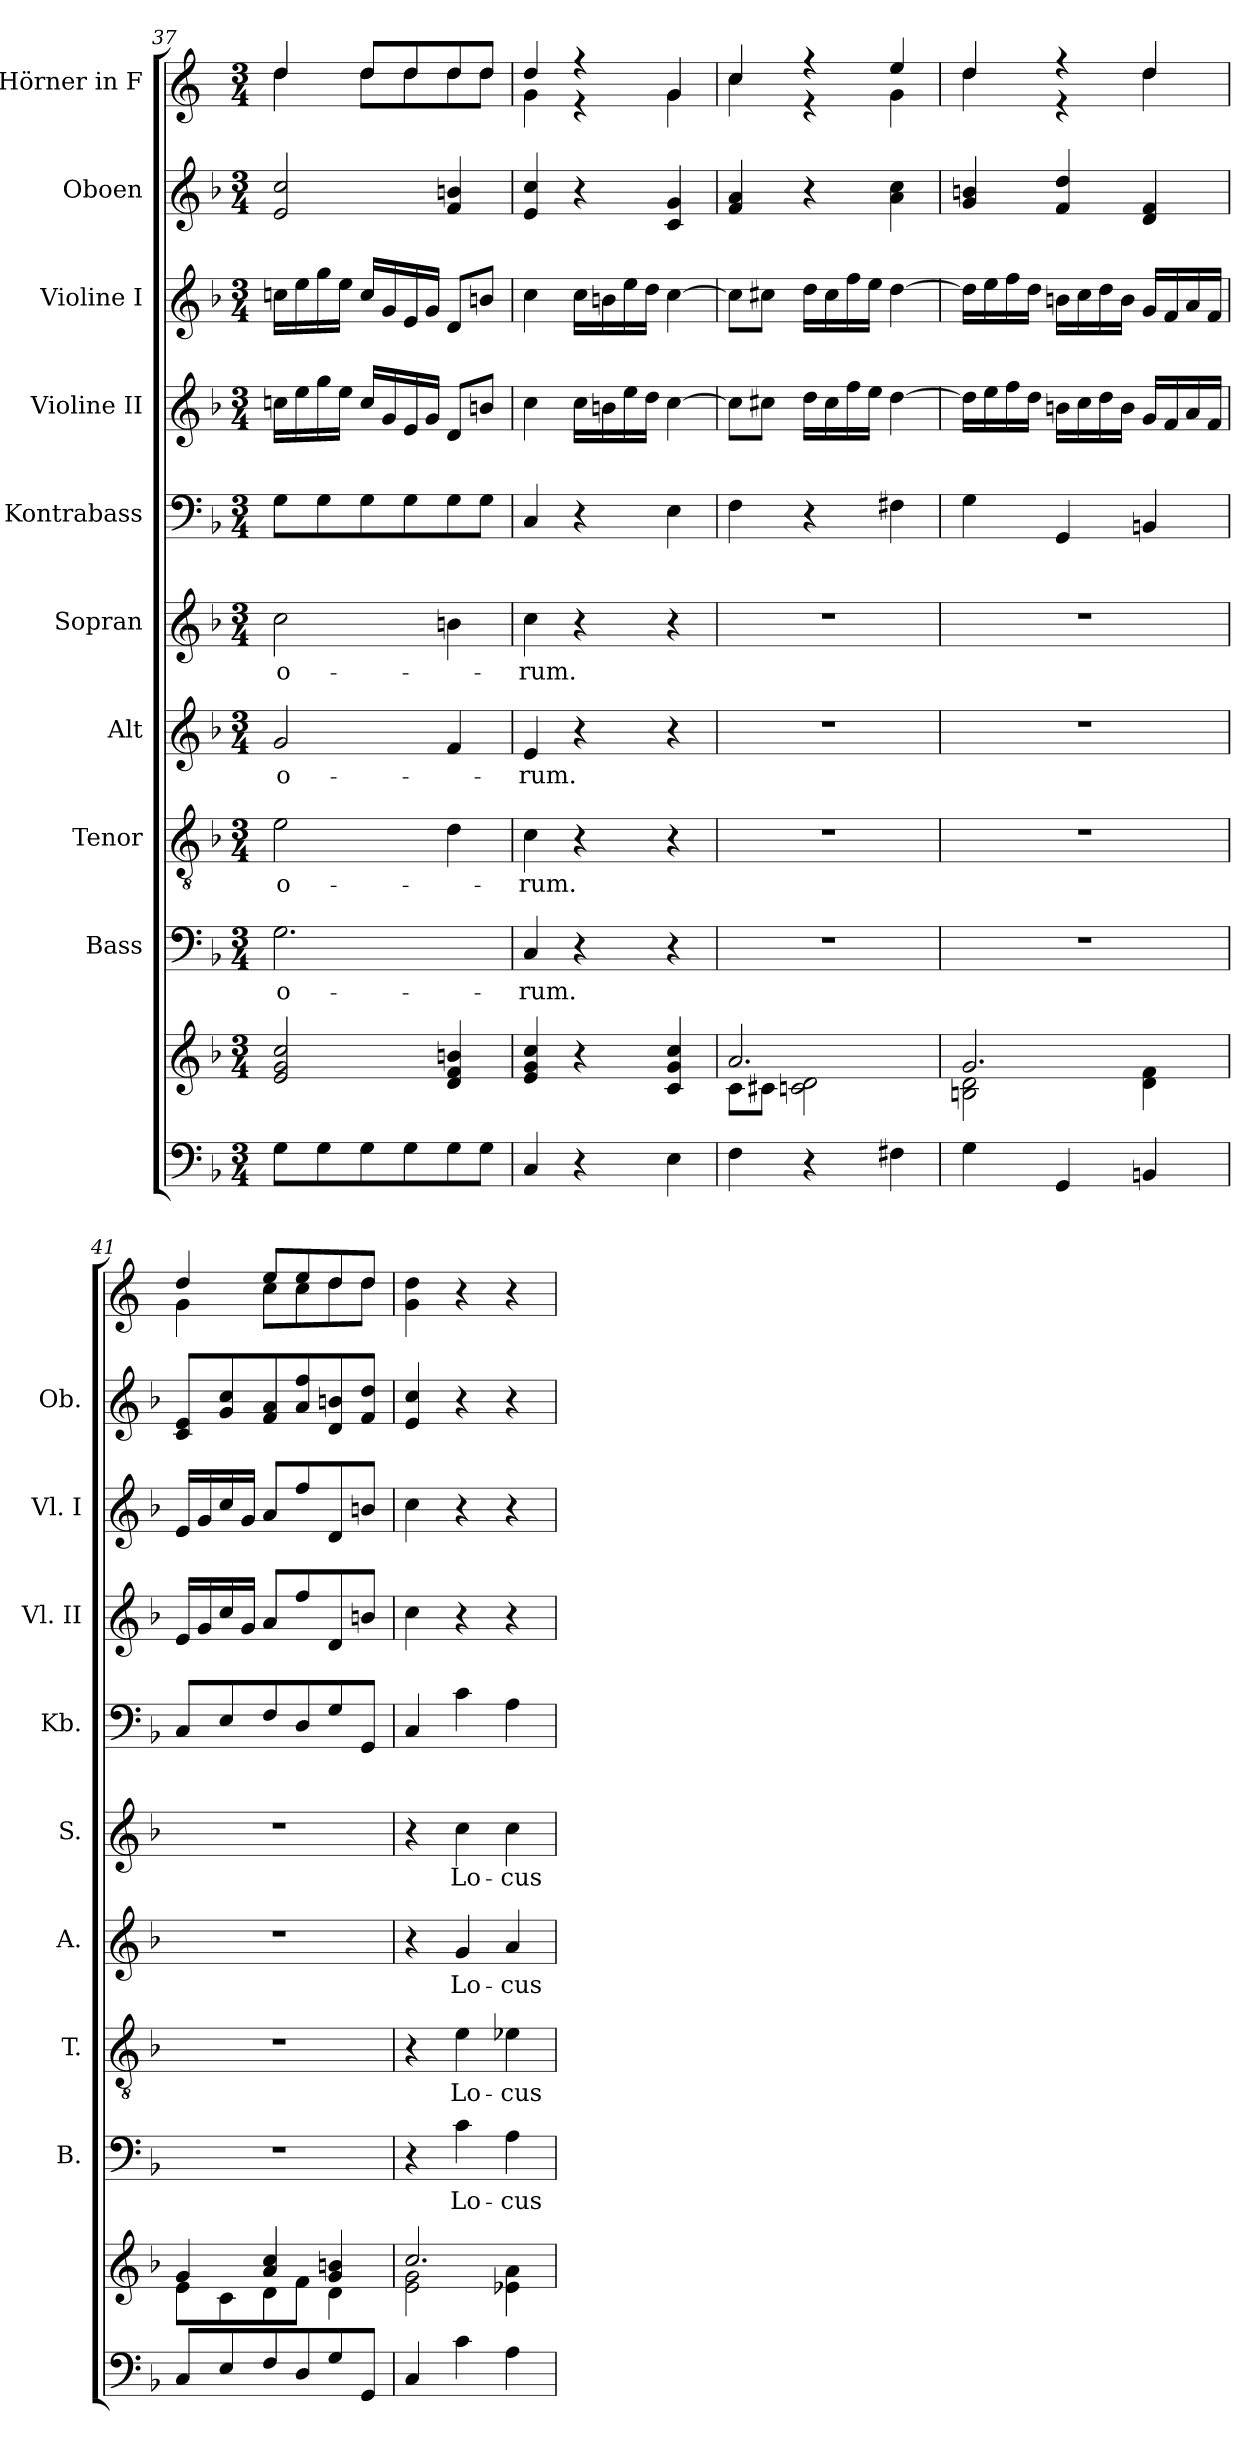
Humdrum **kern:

**kern	**kern	**kern	**text	**kern	**text	**kern	**text	**kern	**text	**kern	**kern	**kern	**kern	**kern
*part10	*part10	*part9	*part9	*part8	*part8	*part7	*part7	*part6	*part6	*part5	*part4	*part3	*part2	*part1
*staff11	*staff10	*staff9	*staff9	*staff8	*staff8	*staff7	*staff7	*staff6	*staff6	*staff5	*staff4	*staff3	*staff2	*staff1
*	*	*I"Bass	*	*I"Tenor	*	*I"Alt	*	*I"Sopran	*	*I"Kontrabass	*I"Violine II	*I"Violine I	*I"Oboen	*I"Hörner in F
*	*	*I'B.	*	*I'T.	*	*I'A.	*	*I'S.	*	*I'Kb.	*I'Vl. II	*I'Vl. I	*I'Ob.	*
*clefF4	*clefG2	*clefF4	*	*clefGv2	*	*clefG2	*	*clefG2	*	*clefF4	*clefG2	*clefG2	*clefG2	*clefG2
*	*	*	*	*	*	*	*	*	*	*ITrd7c12	*	*	*	*ITrd4c7
*k[b-]	*k[b-]	*k[b-]	*	*k[b-]	*	*k[b-]	*	*k[b-]	*	*k[b-]	*k[b-]	*k[b-]	*k[b-]	*k[b-]
*F:	*F:	*F:	*	*F:	*	*F:	*	*F:	*	*F:	*F:	*F:	*F:	*F:
*M3/4	*M3/4	*M3/4	*	*M3/4	*	*M3/4	*	*M3/4	*	*M3/4	*M3/4	*M3/4	*M3/4	*M3/4
=37	=37	=37	=37	=37	=37	=37	=37	=37	=37	=37	=37	=37	=37	=37
!	!	!	!LO:LY:b	!	!LO:LY:b	!	!LO:LY:b	!	!LO:LY:b	!	!	!	!	!
*	*	*	*	*	*	*	*	*	*	*	*	*	*	*^
8G\L	2e/ 2g/ 2cc/	2.G\	-o-	2e\	-o-	2g/	-o-	2cc\	-o-	8GG\L	16ccn\LL	16ccn\LL	2e/ 2cc/	4g/	4g\
.	.	.	.	.	.	.	.	.	.	.	16ee\	16ee\	.	.	.
8G\	.	.	.	.	.	.	.	.	.	8GG\	16gg\	16gg\	.	.	.
.	.	.	.	.	.	.	.	.	.	.	16ee\JJ	16ee\JJ	.	.	.
8G\	.	.	.	.	.	.	.	.	.	8GG\	16cc/LL	16cc/LL	.	8g/L	8g\L
.	.	.	.	.	.	.	.	.	.	.	16g/	16g/	.	.	.
8G\	.	.	.	.	.	.	.	.	.	8GG\	16e/	16e/	.	8g/	8g\
.	.	.	.	.	.	.	.	.	.	.	16g/JJ	16g/JJ	.	.	.
8G\	4d/ 4f/ 4bn/	.	.	4d\	.	4f/	.	4bn\	.	8GG\	8d/L	8d/L	4f/ 4bn/	8g/	8g\
8G\J	.	.	.	.	.	.	.	.	.	8GG\J	8bn/J	8bn/J	.	8g/J	8g\J
=38	=38	=38	=38	=38	=38	=38	=38	=38	=38	=38	=38	=38	=38	=38	=38
!	!	!	!LO:LY:b	!	!LO:LY:b	!	!LO:LY:b	!	!LO:LY:b	!	!	!	!	!	!
4C/	4e/ 4g/ 4cc/	4C/	-rum.	4c\	-rum.	4e/	-rum.	4cc\	-rum.	4CC/	4cc\	4cc\	4e/ 4cc/	4g/	4c\
4r	4r	4r	.	4r	.	4r	.	4r	.	4r	16cc\LL	16cc\LL	4r	4r	4r
.	.	.	.	.	.	.	.	.	.	.	16bn\	16bn\	.	.	.
.	.	.	.	.	.	.	.	.	.	.	16ee\	16ee\	.	.	.
.	.	.	.	.	.	.	.	.	.	.	16dd\JJ	16dd\JJ	.	.	.
4E\	4c/ 4g/ 4cc/	4r	.	4r	.	4r	.	4r	.	4EE\	[4cc\	[4cc\	4c/ 4g/	4c/	4c\
!!LO:PB:g=z	!!
=39	=39	=39	=39	=39	=39	=39	=39	=39	=39	=39	=39	=39	=39	=39	=39
*	*^	*	*	*	*	*	*	*	*	*	*	*	*	*	*
4F\	2.a/	8c\L	2.r	.	2.r	.	2.r	.	2.r	.	4FF\	8cc\L]	8cc\L]	4f/ 4a/	4f/	4f\
.	.	8c#X\J	.	.	.	.	.	.	.	.	.	8cc#X\J	8cc#X\J	.	.	.
4r	.	2cn\ 2d\	.	.	.	.	.	.	.	.	4r	16dd\LL	16dd\LL	4r	4r	4r
.	.	.	.	.	.	.	.	.	.	.	.	16cc#\	16cc#\	.	.	.
.	.	.	.	.	.	.	.	.	.	.	.	16ff\	16ff\	.	.	.
.	.	.	.	.	.	.	.	.	.	.	.	16ee\JJ	16ee\JJ	.	.	.
4F#X\	.	.	.	.	.	.	.	.	.	.	4FF#X\	[4dd\	[4dd\	4a\ 4cc\	4a/	4c\
=40	=40	=40	=40	=40	=40	=40	=40	=40	=40	=40	=40	=40	=40	=40	=40	=40
4G\	2.g/	2Bn\ 2d\	2.r	.	2.r	.	2.r	.	2.r	.	4GG\	16dd\LL]	16dd\LL]	4g/ 4bn/	4g/	4g\
.	.	.	.	.	.	.	.	.	.	.	.	16ee\	16ee\	.	.	.
.	.	.	.	.	.	.	.	.	.	.	.	16ff\	16ff\	.	.	.
.	.	.	.	.	.	.	.	.	.	.	.	16dd\JJ	16dd\JJ	.	.	.
4GG/	.	.	.	.	.	.	.	.	.	.	4GGG/	16bn\LL	16bn\LL	4f/ 4dd/	4r	4r
.	.	.	.	.	.	.	.	.	.	.	.	16cc\	16cc\	.	.	.
.	.	.	.	.	.	.	.	.	.	.	.	16dd\	16dd\	.	.	.
.	.	.	.	.	.	.	.	.	.	.	.	16b\JJ	16b\JJ	.	.	.
4BBn/	.	4d\ 4f\	.	.	.	.	.	.	.	.	4BBBn/	16g/LL	16g/LL	4d/ 4f/	4g/	4g\
.	.	.	.	.	.	.	.	.	.	.	.	16f/	16f/	.	.	.
.	.	.	.	.	.	.	.	.	.	.	.	16a/	16a/	.	.	.
.	.	.	.	.	.	.	.	.	.	.	.	16f/JJ	16f/JJ	.	.	.
=41	=41	=41	=41	=41	=41	=41	=41	=41	=41	=41	=41	=41	=41	=41	=41	=41
8C/L	4g/	8e\L	2.r	.	2.r	.	2.r	.	2.r	.	8CC/L	16e/LL	16e/LL	8c/ 8e/L	4g/	4c\
.	.	.	.	.	.	.	.	.	.	.	.	16g/	16g/	.	.	.
8E/	.	8c\	.	.	.	.	.	.	.	.	8EE/	16cc/	16cc/	8g/ 8cc/	.	.
.	.	.	.	.	.	.	.	.	.	.	.	16g/JJ	16g/JJ	.	.	.
8F/	4a/ 4cc/	8d\	.	.	.	.	.	.	.	.	8FF/	8a/L	8a/L	8f/ 8a/	8a/L	8f\L
8D/	.	8f\J	.	.	.	.	.	.	.	.	8DD/	8ff/	8ff/	8a/ 8ff/	8a/	8f\
8G/	4g/ 4bn/	4d\	.	.	.	.	.	.	.	.	8GG/	8d/	8d/	8d/ 8bn/	8g/	8g\
8GG/J	.	.	.	.	.	.	.	.	.	.	8GGG/J	8bn/J	8bn/J	8f/ 8dd/J	8g/J	8g\J
*	*	*	*	*	*	*	*	*	*	*	*	*	*	*	*v	*v
=42	=42	=42	=42	=42	=42	=42	=42	=42	=42	=42	=42	=42	=42	=42	=42
4C/	2.cc/	2e\ 2g\	4r	.	4r	.	4r	.	4r	.	4CC/	4cc\	4cc\	4e/ 4cc/	4c\ 4g\
!	!	!	!	!LO:LY:b	!	!LO:LY:b	!	!LO:LY:b	!	!LO:LY:b	!	!	!	!	!
4c\	.	.	4c\	Lo-	4e\	Lo-	4g/	Lo-	4cc\	Lo-	4C\	4r	4r	4r	4r
!	!	!	!	!LO:LY:b	!	!LO:LY:b	!	!LO:LY:b	!	!LO:LY:b	!	!	!	!	!
4A\	.	4e-X\ 4a\	4A\	-cus	4e-X\	-cus	4a/	-cus	4cc\	-cus	4AA\	4r	4r	4r	4r
*	*v	*v	*	*	*	*	*	*	*	*	*	*	*	*	*
=	=	=	=	=	=	=	=	=	=	=	=	=	=	=
*-	*-	*-	*-	*-	*-	*-	*-	*-	*-	*-	*-	*-	*-	*-
